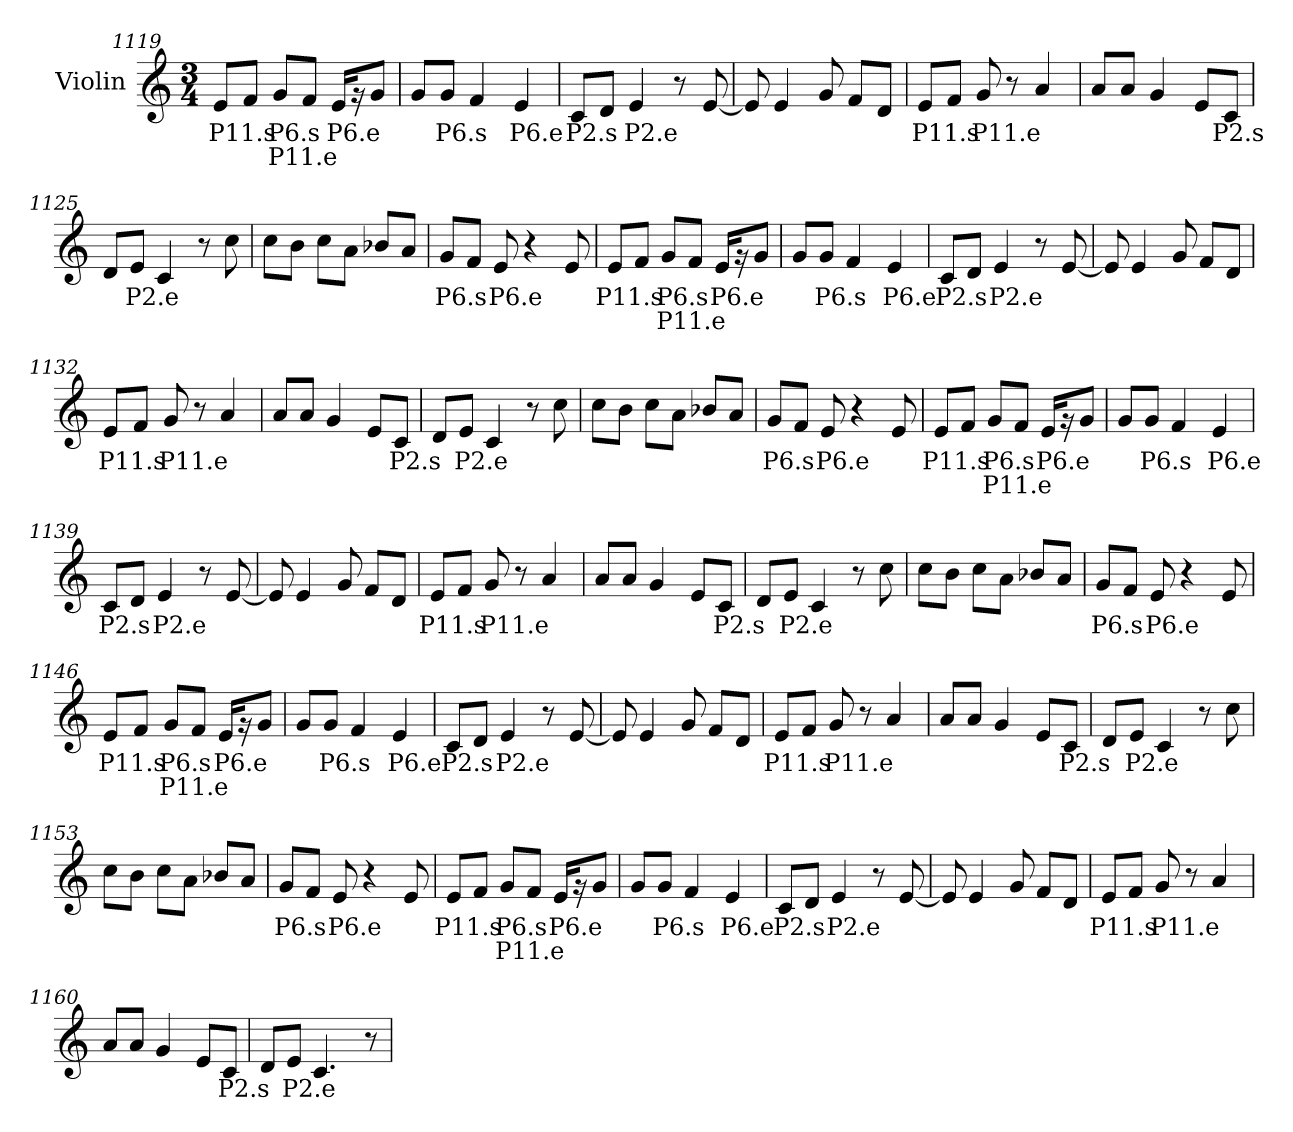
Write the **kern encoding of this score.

**kern	**text	**text
*part1	*part1	*part1
*staff1	*staff1	*staff1
*I"Violin	*	*
!!LO:LB:g=z
*clefG2	*	*
*k[]	*	*
*C:	*	*
*M3/4	*	*
=1119	=1119	=1119
8ei/L	P11.s	.
8fi/J	.	.
8gi/L	P6.s	P11.e
8fi/J	.	.
16ei/KL	P6.e	.
16r	.	.
8g/J	.	.
=1120	=1120	=1120
8g/L	.	.
8gi/J	P6.s	.
4fi/	.	.
4ei/	P6.e	.
=1121	=1121	=1121
8ci/L	P2.s	.
8di/J	.	.
4ei/	P2.e	.
8r	.	.
[8e/	.	.
=1122	=1122	=1122
8e/]	.	.
4e/	.	.
8g/	.	.
8f/L	.	.
8d/J	.	.
=1123	=1123	=1123
8ei/L	P11.s	.
8fi/J	.	.
8gi/	P11.e	.
8r	.	.
4a/	.	.
=1124	=1124	=1124
8a/L	.	.
8a/J	.	.
4g/	.	.
8e/L	.	.
8ci/J	P2.s	.
!!LO:LB:g=z
=1125	=1125	=1125
8di/L	.	.
8ei/J	P2.e	.
4c/	.	.
8r	.	.
8cc\	.	.
=1126	=1126	=1126
8cc\L	.	.
8b\J	.	.
8cc\L	.	.
8a\J	.	.
8b-X/L	.	.
8a/J	.	.
=1127	=1127	=1127
8gi/L	P6.s	.
8fi/J	.	.
8ei/	P6.e	.
4r	.	.
8e/	.	.
=1128	=1128	=1128
8ei/L	P11.s	.
8fi/J	.	.
8gi/L	P6.s	P11.e
8fi/J	.	.
16ei/KL	P6.e	.
16r	.	.
8g/J	.	.
=1129	=1129	=1129
8g/L	.	.
8gi/J	P6.s	.
4fi/	.	.
4ei/	P6.e	.
=1130	=1130	=1130
8ci/L	P2.s	.
8di/J	.	.
4ei/	P2.e	.
8r	.	.
[8e/	.	.
!!LO:LB:g=z
=1131	=1131	=1131
8e/]	.	.
4e/	.	.
8g/	.	.
8f/L	.	.
8d/J	.	.
=1132	=1132	=1132
8ei/L	P11.s	.
8fi/J	.	.
8gi/	P11.e	.
8r	.	.
4a/	.	.
=1133	=1133	=1133
8a/L	.	.
8a/J	.	.
4g/	.	.
8e/L	.	.
8ci/J	P2.s	.
=1134	=1134	=1134
8di/L	.	.
8ei/J	P2.e	.
4c/	.	.
8r	.	.
8cc\	.	.
=1135	=1135	=1135
8cc\L	.	.
8b\J	.	.
8cc\L	.	.
8a\J	.	.
8b-X/L	.	.
8a/J	.	.
=1136	=1136	=1136
8gi/L	P6.s	.
8fi/J	.	.
8ei/	P6.e	.
4r	.	.
8e/	.	.
!!LO:LB:g=z
=1137	=1137	=1137
8ei/L	P11.s	.
8fi/J	.	.
8gi/L	P6.s	P11.e
8fi/J	.	.
16ei/KL	P6.e	.
16r	.	.
8g/J	.	.
=1138	=1138	=1138
8g/L	.	.
8gi/J	P6.s	.
4fi/	.	.
4ei/	P6.e	.
=1139	=1139	=1139
8ci/L	P2.s	.
8di/J	.	.
4ei/	P2.e	.
8r	.	.
[8e/	.	.
=1140	=1140	=1140
8e/]	.	.
4e/	.	.
8g/	.	.
8f/L	.	.
8d/J	.	.
=1141	=1141	=1141
8ei/L	P11.s	.
8fi/J	.	.
8gi/	P11.e	.
8r	.	.
4a/	.	.
=1142	=1142	=1142
8a/L	.	.
8a/J	.	.
4g/	.	.
8e/L	.	.
8ci/J	P2.s	.
!!LO:LB:g=z
=1143	=1143	=1143
8di/L	.	.
8ei/J	P2.e	.
4c/	.	.
8r	.	.
8cc\	.	.
=1144	=1144	=1144
8cc\L	.	.
8b\J	.	.
8cc\L	.	.
8a\J	.	.
8b-X/L	.	.
8a/J	.	.
=1145	=1145	=1145
8gi/L	P6.s	.
8fi/J	.	.
8ei/	P6.e	.
4r	.	.
8e/	.	.
=1146	=1146	=1146
8ei/L	P11.s	.
8fi/J	.	.
8gi/L	P6.s	P11.e
8fi/J	.	.
16ei/KL	P6.e	.
16r	.	.
8g/J	.	.
=1147	=1147	=1147
8g/L	.	.
8gi/J	P6.s	.
4fi/	.	.
4ei/	P6.e	.
=1148	=1148	=1148
8ci/L	P2.s	.
8di/J	.	.
4ei/	P2.e	.
8r	.	.
[8e/	.	.
!!LO:LB:g=z
=1149	=1149	=1149
8e/]	.	.
4e/	.	.
8g/	.	.
8f/L	.	.
8d/J	.	.
=1150	=1150	=1150
8ei/L	P11.s	.
8fi/J	.	.
8gi/	P11.e	.
8r	.	.
4a/	.	.
=1151	=1151	=1151
8a/L	.	.
8a/J	.	.
4g/	.	.
8e/L	.	.
8ci/J	P2.s	.
=1152	=1152	=1152
8di/L	.	.
8ei/J	P2.e	.
4c/	.	.
8r	.	.
8cc\	.	.
=1153	=1153	=1153
8cc\L	.	.
8b\J	.	.
8cc\L	.	.
8a\J	.	.
8b-X/L	.	.
8a/J	.	.
=1154	=1154	=1154
8gi/L	P6.s	.
8fi/J	.	.
8ei/	P6.e	.
4r	.	.
8e/	.	.
!!LO:PB:g=z
=1155	=1155	=1155
8ei/L	P11.s	.
8fi/J	.	.
8gi/L	P6.s	P11.e
8fi/J	.	.
16ei/KL	P6.e	.
16r	.	.
8g/J	.	.
=1156	=1156	=1156
8g/L	.	.
8gi/J	P6.s	.
4fi/	.	.
4ei/	P6.e	.
=1157	=1157	=1157
8ci/L	P2.s	.
8di/J	.	.
4ei/	P2.e	.
8r	.	.
[8e/	.	.
=1158	=1158	=1158
8e/]	.	.
4e/	.	.
8g/	.	.
8f/L	.	.
8d/J	.	.
=1159	=1159	=1159
8ei/L	P11.s	.
8fi/J	.	.
8gi/	P11.e	.
8r	.	.
4a/	.	.
=1160	=1160	=1160
8a/L	.	.
8a/J	.	.
4g/	.	.
8e/L	.	.
8ci/J	P2.s	.
!!LO:LB:g=z
=1161	=1161	=1161
8di/L	.	.
8ei/J	P2.e	.
4.c/	.	.
8r	.	.
=	=	=
*-	*-	*-
